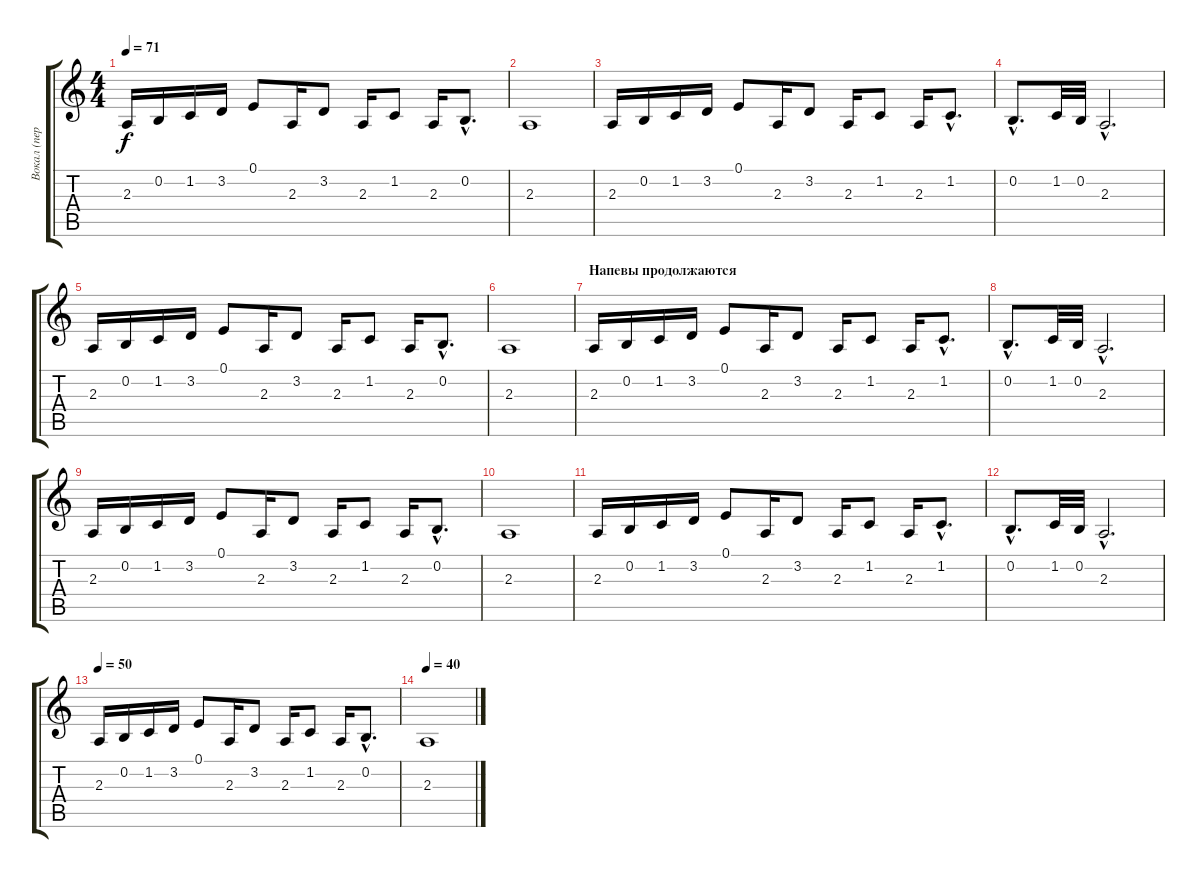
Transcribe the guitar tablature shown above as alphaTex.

\track ("Вокал (первый голос)" "Вокал (пер") {instrument acousticgrandpiano}
\staff {score tabs}
\tuning (E4 B3 G3 D3 A2 E2) {hide}
\ts (4 4)
\tempo 71
\clef g2
\ks c
2.3.16{dy f} 0.2.16 1.2.16 3.2.16 0.1.8 2.3.16 3.2.8 2.3.16 1.2.8 2.3.16 0.2{hac}.8{d} |
2.3.1 |
2.3.16 0.2.16 1.2.16 3.2.16 0.1.8 2.3.16 3.2.8 2.3.16 1.2.8 2.3.16 1.2{hac}.8{d} |
0.2{hac}.8{d} 1.2.32 0.2.32 2.3{hac}.2{d} |
2.3.16 0.2.16 1.2.16 3.2.16 0.1.8 2.3.16 3.2.8 2.3.16 1.2.8 2.3.16 0.2{hac}.8{d} |
2.3.1 |
\section ("" "Напевы продолжаются")
2.3.16 0.2.16 1.2.16 3.2.16 0.1.8 2.3.16 3.2.8 2.3.16 1.2.8 2.3.16 1.2{hac}.8{d} |
0.2{hac}.8{d} 1.2.32 0.2.32 2.3{hac}.2{d} |
2.3.16 0.2.16 1.2.16 3.2.16 0.1.8 2.3.16 3.2.8 2.3.16 1.2.8 2.3.16 0.2{hac}.8{d} |
2.3.1 |
2.3.16 0.2.16 1.2.16 3.2.16 0.1.8 2.3.16 3.2.8 2.3.16 1.2.8 2.3.16 1.2{hac}.8{d} |
0.2{hac}.8{d} 1.2.32 0.2.32 2.3{hac}.2{d} |
\tempo 50
2.3.16 0.2.16 1.2.16 3.2.16 0.1.8 2.3.16 3.2.8 2.3.16 1.2.8 2.3.16 0.2{hac}.8{d} |
\tempo 40
2.3.1
